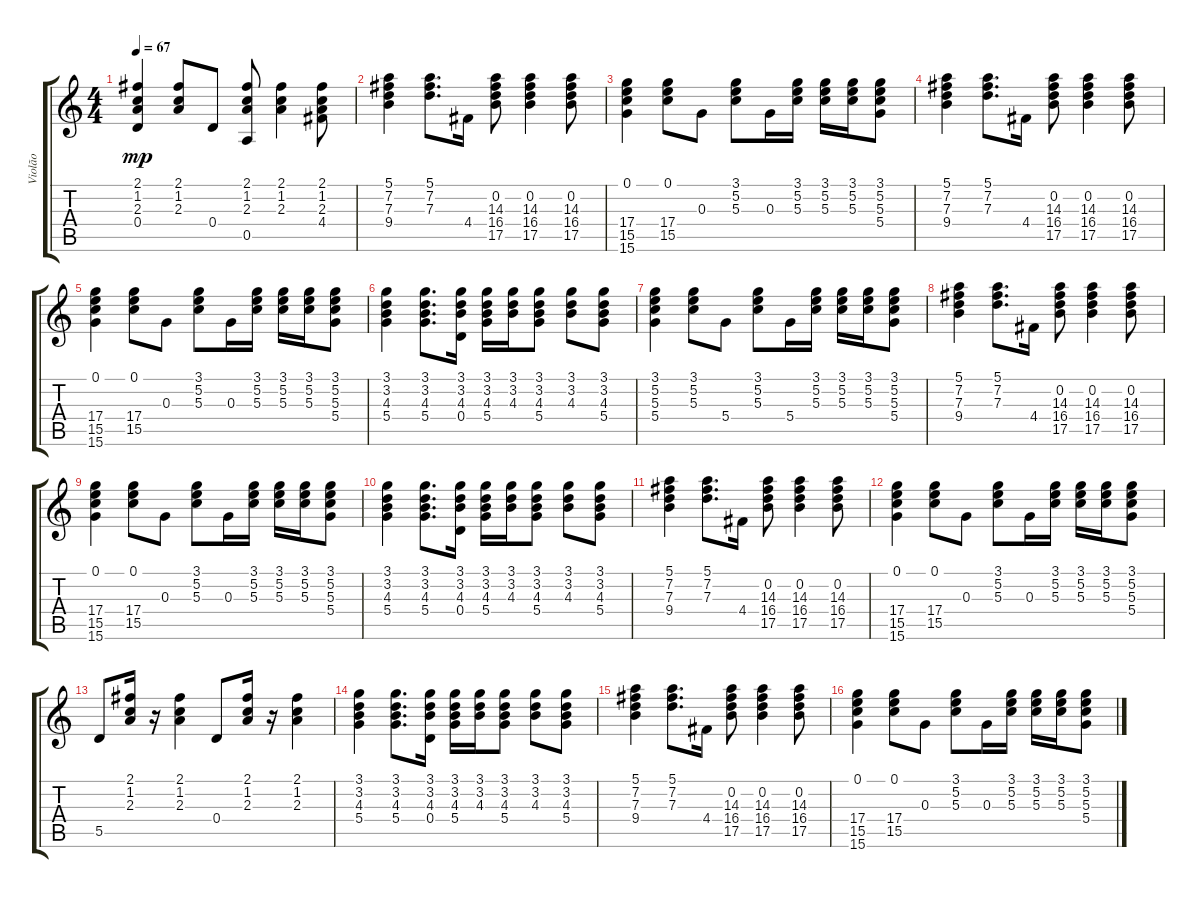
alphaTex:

\track ("Violão" "Violão") {instrument acousticguitarnylon}
\staff {score tabs}
\tuning (E4 B3 G3 D3 A2 E2) {hide}
\ts (4 4)
\tempo 67
\clef g2
\ks c
(2.1 1.2 2.3 0.4).4{dy mp} (2.1 1.2 2.3).8 0.4.8 (2.1 1.2 2.3 0.5).8 (2.1 1.2 2.3).4 (2.1 1.2 2.3 4.4).8 |
(5.1 7.2 7.3 9.4).4 (5.1 7.2 7.3).8{d} 4.4.16 (0.2 14.3 16.4 17.5).8 (0.2 14.3 16.4 17.5).4 (0.2 14.3 16.4 17.5).8 |
(0.1 17.4 15.5 15.6).4 (0.1 17.4 15.5).8 0.3.8 (3.1 5.2 5.3).8 0.3.16 (3.1 5.2 5.3).16 (3.1 5.2 5.3).16 (3.1 5.2 5.3).16 (3.1 5.2 5.3 5.4).8 |
(5.1 7.2 7.3 9.4).4 (5.1 7.2 7.3).8{d} 4.4.16 (0.2 14.3 16.4 17.5).8 (0.2 14.3 16.4 17.5).4 (0.2 14.3 16.4 17.5).8 |
(0.1 17.4 15.5 15.6).4 (0.1 17.4 15.5).8 0.3.8 (3.1 5.2 5.3).8 0.3.16 (3.1 5.2 5.3).16 (3.1 5.2 5.3).16 (3.1 5.2 5.3).16 (3.1 5.2 5.3 5.4).8 |
(3.1 3.2 4.3 5.4).4 (3.1 3.2 4.3 5.4).8{d} (3.1 3.2 4.3 0.4).16 (3.1 3.2 4.3 5.4).16 (3.1 3.2 4.3).16 (3.1 3.2 4.3 5.4).8 (3.1 3.2 4.3).8 (3.1 3.2 4.3 5.4).8 |
(3.1 5.2 5.3 5.4).4 (3.1 5.2 5.3).8 5.4.8 (3.1 5.2 5.3).8 5.4.16 (3.1 5.2 5.3).16 (3.1 5.2 5.3).16 (3.1 5.2 5.3).16 (3.1 5.2 5.3 5.4).8 |
(5.1 7.2 7.3 9.4).4 (5.1 7.2 7.3).8{d} 4.4.16 (0.2 14.3 16.4 17.5).8 (0.2 14.3 16.4 17.5).4 (0.2 14.3 16.4 17.5).8 |
(0.1 17.4 15.5 15.6).4 (0.1 17.4 15.5).8 0.3.8 (3.1 5.2 5.3).8 0.3.16 (3.1 5.2 5.3).16 (3.1 5.2 5.3).16 (3.1 5.2 5.3).16 (3.1 5.2 5.3 5.4).8 |
(3.1 3.2 4.3 5.4).4 (3.1 3.2 4.3 5.4).8{d} (3.1 3.2 4.3 0.4).16 (3.1 3.2 4.3 5.4).16 (3.1 3.2 4.3).16 (3.1 3.2 4.3 5.4).8 (3.1 3.2 4.3).8 (3.1 3.2 4.3 5.4).8 |
(5.1 7.2 7.3 9.4).4 (5.1 7.2 7.3).8{d} 4.4.16 (0.2 14.3 16.4 17.5).8 (0.2 14.3 16.4 17.5).4 (0.2 14.3 16.4 17.5).8 |
(0.1 17.4 15.5 15.6).4 (0.1 17.4 15.5).8 0.3.8 (3.1 5.2 5.3).8 0.3.16 (3.1 5.2 5.3).16 (3.1 5.2 5.3).16 (3.1 5.2 5.3).16 (3.1 5.2 5.3 5.4).8 |
5.5.8 (2.1 1.2 2.3).16 r.16 (2.1 1.2 2.3).4 0.4.8 (2.1 1.2 2.3).16 r.16 (2.1 1.2 2.3).4 |
(3.1 3.2 4.3 5.4).4 (3.1 3.2 4.3 5.4).8{d} (3.1 3.2 4.3 0.4).16 (3.1 3.2 4.3 5.4).16 (3.1 3.2 4.3).16 (3.1 3.2 4.3 5.4).8 (3.1 3.2 4.3).8 (3.1 3.2 4.3 5.4).8 |
(5.1 7.2 7.3 9.4).4 (5.1 7.2 7.3).8{d} 4.4.16 (0.2 14.3 16.4 17.5).8 (0.2 14.3 16.4 17.5).4 (0.2 14.3 16.4 17.5).8 |
(0.1 17.4 15.5 15.6).4 (0.1 17.4 15.5).8 0.3.8 (3.1 5.2 5.3).8 0.3.16 (3.1 5.2 5.3).16 (3.1 5.2 5.3).16 (3.1 5.2 5.3).16 (3.1 5.2 5.3 5.4).8
